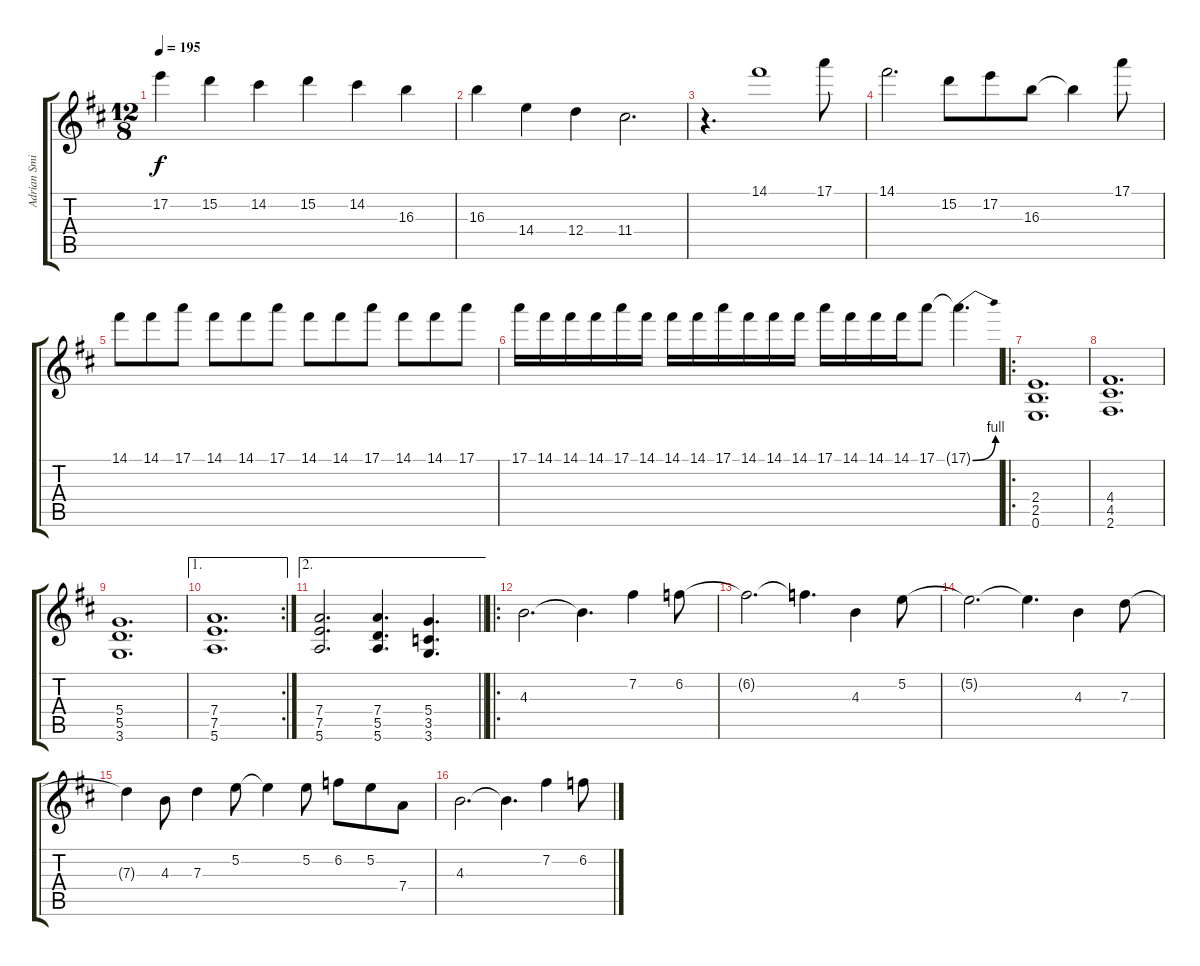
\track ("Adrian Smith" "Adrian Smi") {instrument overdrivenguitar}
\staff {score tabs}
\tuning (E4 B3 G3 D3 A2 E2) {hide}
\ts (12 8)
\tempo 195
\clef g2
\ks d
17.2.4{dy f} 15.2.4 14.2.4 15.2.4 14.2.4 16.3.4 |
16.3.4 14.4.4 12.4.4 11.4.2{d} |
r.4{d} 14.1.1 17.1.8 |
14.1.2{d} 15.2.8 17.2.8 16.3.8 16.3{t}.4 17.1.8 |
14.1.8 14.1.8 17.1.8 14.1.8 14.1.8 17.1.8 14.1.8 14.1.8 17.1.8 14.1.8 14.1.8 17.1.8 |
17.1.16 14.1.16 14.1.16 14.1.16 17.1.16 14.1.16 14.1.16 14.1.16 17.1.16 14.1.16 14.1.16 14.1.16 17.1.16 14.1.16 14.1.16 14.1.16 17.1.8 17.1{be (bend 0 0 60 4) t}.4{d} |
\ro
(2.4 2.5 0.6).1{d} |
(4.4 4.5 2.6).1{d} |
(5.4 5.5 3.6).1{d} |
\ae 1
\rc 2
(7.4 7.5 5.6).1{d} |
\ae 2
\barLineRight lightlight
(7.4 7.5 5.6).2{d} (7.4 5.5 5.6).4{d} (5.4 3.5 3.6).4{d} |
\ro
4.3.2{d} 4.3{t}.4{d} 7.2.4 6.2.8 |
6.2{t}.2{d} 6.2{t}.4{d} 4.3.4 5.2.8 |
5.2{t}.2{d} 5.2{t}.4{d} 4.3.4 7.3.8 |
7.3{t}.4 4.3.8 7.3.4 5.2.8 5.2{t}.4 5.2.8 6.2.8 5.2.8 7.4.8 |
4.3.2{d} 4.3{t}.4{d} 7.2.4 6.2.8
